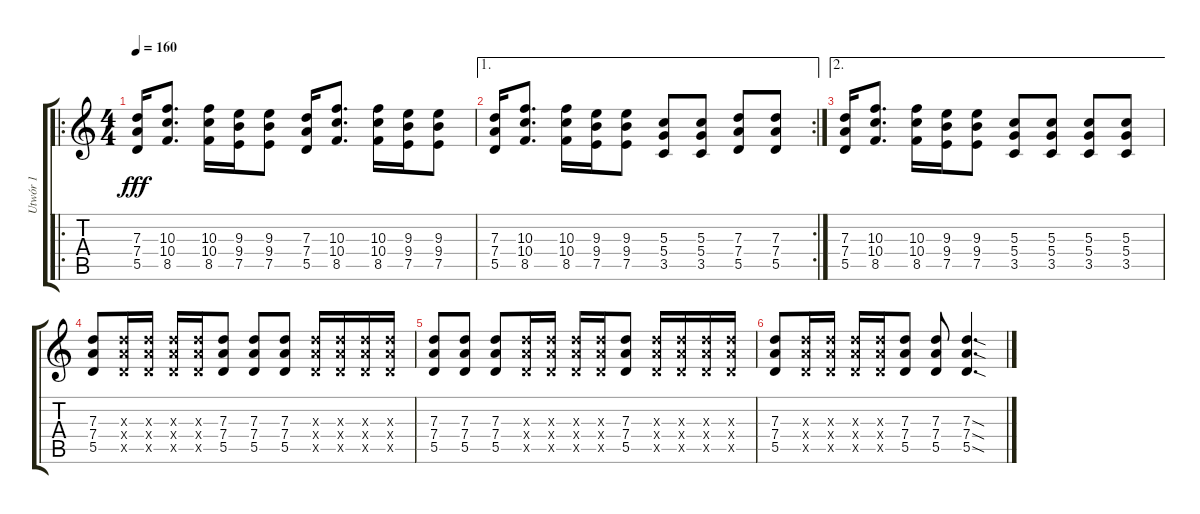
\track ("Utwór 1" "Utwór 1") {instrument distortionguitar}
\staff {score tabs}
\tuning (E4 B3 G3 D3 A2 E2) {hide}
\ro
\ts (4 4)
\tempo 160
\clef g2
\ks c
(7.3 7.4 5.5).16{dy fff} (10.3 10.4 8.5).8{d} (10.3 10.4 8.5).16 (9.3 9.4 7.5).16 (9.3 9.4 7.5).8 (7.3 7.4 5.5).16 (10.3 10.4 8.5).8{d} (10.3 10.4 8.5).16 (9.3 9.4 7.5).16 (9.3 9.4 7.5).8 |
\ae 1
\rc 2
(7.3 7.4 5.5).16 (10.3 10.4 8.5).8{d} (10.3 10.4 8.5).16 (9.3 9.4 7.5).16 (9.3 9.4 7.5).8 (5.3 5.4 3.5).8 (5.3 5.4 3.5).8 (7.3 7.4 5.5).8 (7.3 7.4 5.5).8 |
\ae 2
(7.3 7.4 5.5).16 (10.3 10.4 8.5).8{d} (10.3 10.4 8.5).16 (9.3 9.4 7.5).16 (9.3 9.4 7.5).8 (5.3 5.4 3.5).8 (5.3 5.4 3.5).8 (5.3 5.4 3.5).8 (5.3 5.4 3.5).8 |
(7.3 7.4 5.5).8 (7.3{x} 7.4{x} 5.5{x}).16 (7.3{x} 7.4{x} 5.5{x}).16 (7.3{x} 7.4{x} 5.5{x}).16 (7.3{x} 7.4{x} 5.5{x}).16 (7.3 7.4 5.5).8 (7.3 7.4 5.5).8 (7.3 7.4 5.5).8 (7.3{x} 7.4{x} 5.5{x}).16 (7.3{x} 7.4{x} 5.5{x}).16 (7.3{x} 7.4{x} 5.5{x}).16 (7.3{x} 7.4{x} 5.5{x}).16 |
(7.3 7.4 5.5).8 (7.3 7.4 5.5).8 (7.3 7.4 5.5).8 (7.3{x} 7.4{x} 5.5{x}).16 (7.3{x} 7.4{x} 5.5{x}).16 (7.3{x} 7.4{x} 5.5{x}).16 (7.3{x} 7.4{x} 5.5{x}).16 (7.3 7.4 5.5).8 (7.3{x} 7.4{x} 5.5{x}).16 (7.3{x} 7.4{x} 5.5{x}).16 (7.3{x} 7.4{x} 5.5{x}).16 (7.3{x} 7.4{x} 5.5{x}).16 |
(7.3 7.4 5.5).8 (7.3{x} 7.4{x} 5.5{x}).16 (7.3{x} 7.4{x} 5.5{x}).16 (7.3{x} 7.4{x} 5.5{x}).16 (7.3{x} 7.4{x} 5.5{x}).16 (7.3 7.4 5.5).8 (7.3 7.4 5.5).8 (7.3{sod} 7.4{sod} 5.5{sod}).4{d}
